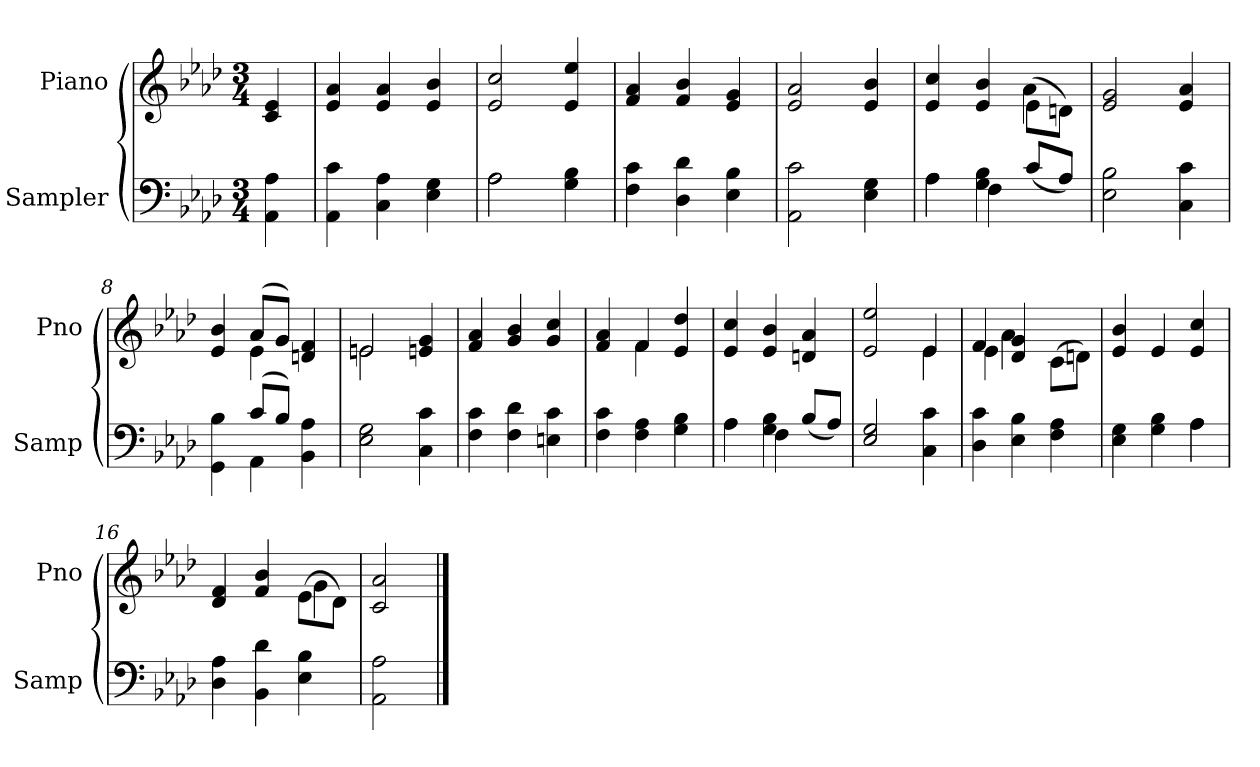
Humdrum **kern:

**kern	**kern
*part2	*part1
*staff2	*staff1
*I"Sampler	*I"Piano
*I'Samp	*I'Pno
*clefF4	*clefG2
*k[b-e-a-d-]	*k[b-e-a-d-]
*A-:	*A-:
*M3/4	*M3/4
=1	=1
4AA-\ 4A-\	4c/ 4e-/
=2	=2
4AA-\ 4c\	4e-/ 4a-/
4C\ 4A-\	4e-/ 4a-/
4E-\ 4G\	4e-/ 4b-/
=3	=3
*^	*
2A-\	2A-	2e-/ 2cc/
4G\ 4B-\	4ryy	4e-/ 4ee-/
*v	*v	*
=4	=4
4F\ 4c\	4f/ 4a-/
4D-\ 4d-\	4f/ 4b-/
4E-\ 4B-\	4e-/ 4g/
=5	=5
2AA-\ 2c\	2e-/ 2a-/
4E-\ 4G\	4e-/ 4b-/
=6	=6
*^	*^
4A-\	4A-	4e-/ 4cc/	2ryy
4G\ 4B-\	4F	4e-/ 4b-/	.
(8c/L	4ryy	(8e-\L	4a-
8A-/J)	.	8dn\J)	.
*v	*v	*	*
*	*v	*v
=7	=7
2E- 2B-	2e-/ 2g/
4C\ 4c\	4e-/ 4a-/
=8	=8
*^	*^
4GG\ 4B-\	4ryy	4e-/ 4b-/	4ryy
(8c/L	4AA-	(8a-/L	4e-
8B-/J)	.	8g/J)	.
4BB-\ 4A-\	4ryy	4dn/ 4f/	4ryy
*v	*v	*	*
=9	=9	=9
2E-\ 2G\	2e-/	2e
4C\ 4c\	4en/ 4g/	4ryy
*	*v	*v
=10	=10
4F\ 4c\	4f/ 4a-/
4F\ 4d-\	4g/ 4b-/
4En\ 4c\	4g/ 4cc/
=11	=11
*	*^
4F\ 4c\	4f/ 4a-/	4ryy
4F\ 4A-\	4f/	4f
4G\ 4B-\	4e-/ 4dd-/	4ryy
*	*v	*v
=12	=12
*^	*
4A-\	4A-	4e-/ 4cc/
4G\ 4B-\	4F	4e-/ 4b-/
(8B-/L	4ryy	4dn/ 4a-/
8A-/J)	.	.
*v	*v	*
=13	=13
*	*^
2E-/ 2G/	2e-/ 2ee-/	2ryy
4C\ 4c\	4e-/	4e-
=14	=14	=14
4D-\ 4c\	4f/	4e-
4E-\ 4B-\	4d-/ 4g/	4a-
4F\ 4A-\	(8c\L	4ryy
.	8dn\J)	.
*	*v	*v
=15	=15
*^	*
4E-\ 4G\	2ryy	4e-/ 4b-/
4G\ 4B-\	.	4e-/
4A-\	4A-	4e-/ 4cc/
*v	*v	*
=16	=16
*	*^
4D-\ 4A-\	4d-/ 4f/	2ryy
4BB-\ 4d-\	4f/ 4b-/	.
4E-\ 4B-\	(8e-\L	4g
.	8d-\J)	.
*	*v	*v
=17	=17
2AA-\ 2A-\	2c/ 2a-/
==	==
*-	*-
